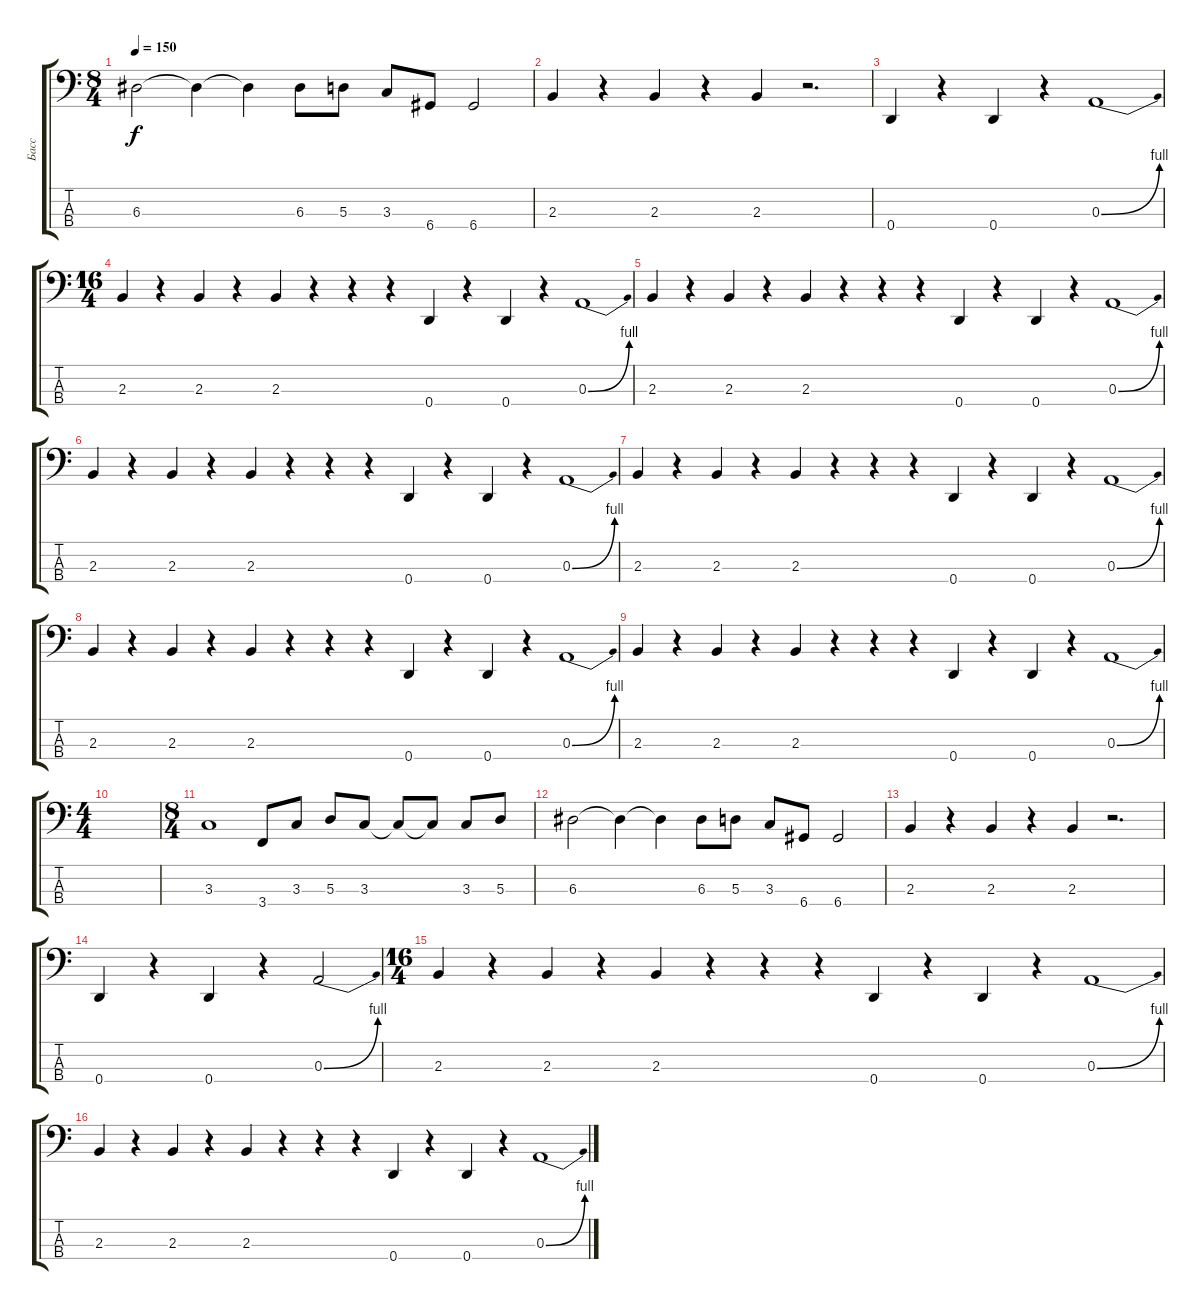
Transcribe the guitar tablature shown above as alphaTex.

\track ("Басс" "Басс") {instrument electricbasspick}
\staff {score tabs}
\tuning (G2 D2 A1 D1) {hide}
\ts (8 4)
\tempo 150
\clef f4
\ks c
6.3.2{dy f} 6.3{t}.4 6.3{t}.4 6.3.8 5.3.8 3.3.8 6.4.8 6.4.2 |
2.3.4{volume 14} r.4 2.3.4 r.4 2.3.4 r.2{d} |
0.4.4 r.4 0.4.4 r.4 0.3{be (bend 0 0 60 4)}.1 |
\ts (16 4)
2.3.4 r.4 2.3.4 r.4 2.3.4 r.4 r.4 r.4 0.4.4 r.4 0.4.4 r.4 0.3{be (bend 0 0 60 4)}.1 |
2.3.4 r.4 2.3.4 r.4 2.3.4 r.4 r.4 r.4 0.4.4 r.4 0.4.4 r.4 0.3{be (bend 0 0 60 4)}.1 |
2.3.4 r.4 2.3.4 r.4 2.3.4 r.4 r.4 r.4 0.4.4 r.4 0.4.4 r.4 0.3{be (bend 0 0 60 4)}.1 |
2.3.4 r.4 2.3.4 r.4 2.3.4 r.4 r.4 r.4 0.4.4 r.4 0.4.4 r.4 0.3{be (bend 0 0 60 4)}.1 |
2.3.4 r.4 2.3.4 r.4 2.3.4 r.4 r.4 r.4 0.4.4 r.4 0.4.4 r.4 0.3{be (bend 0 0 60 4)}.1 |
2.3.4 r.4 2.3.4 r.4 2.3.4 r.4 r.4 r.4 0.4.4 r.4 0.4.4 r.4 0.3{be (bend 0 0 60 4)}.1 |
\ts (4 4)
|
\ts (8 4)
3.3.1{volume 9} 3.4.8 3.3.8 5.3.8 3.3.8 3.3{t}.8 3.3{t}.8 3.3.8 5.3.8 |
6.3.2 6.3{t}.4 6.3{t}.4 6.3.8 5.3.8 3.3.8 6.4.8 6.4.2 |
2.3.4{volume 14} r.4 2.3.4 r.4 2.3.4 r.2{d} |
0.4.4 r.4 0.4.4 r.4 0.3{be (bend 0 0 60 4)}.2 |
\ts (16 4)
2.3.4 r.4 2.3.4 r.4 2.3.4 r.4 r.4 r.4 0.4.4 r.4 0.4.4 r.4 0.3{be (bend 0 0 60 4)}.1 |
2.3.4 r.4 2.3.4 r.4 2.3.4 r.4 r.4 r.4 0.4.4 r.4 0.4.4 r.4 0.3{be (bend 0 0 60 4)}.1
